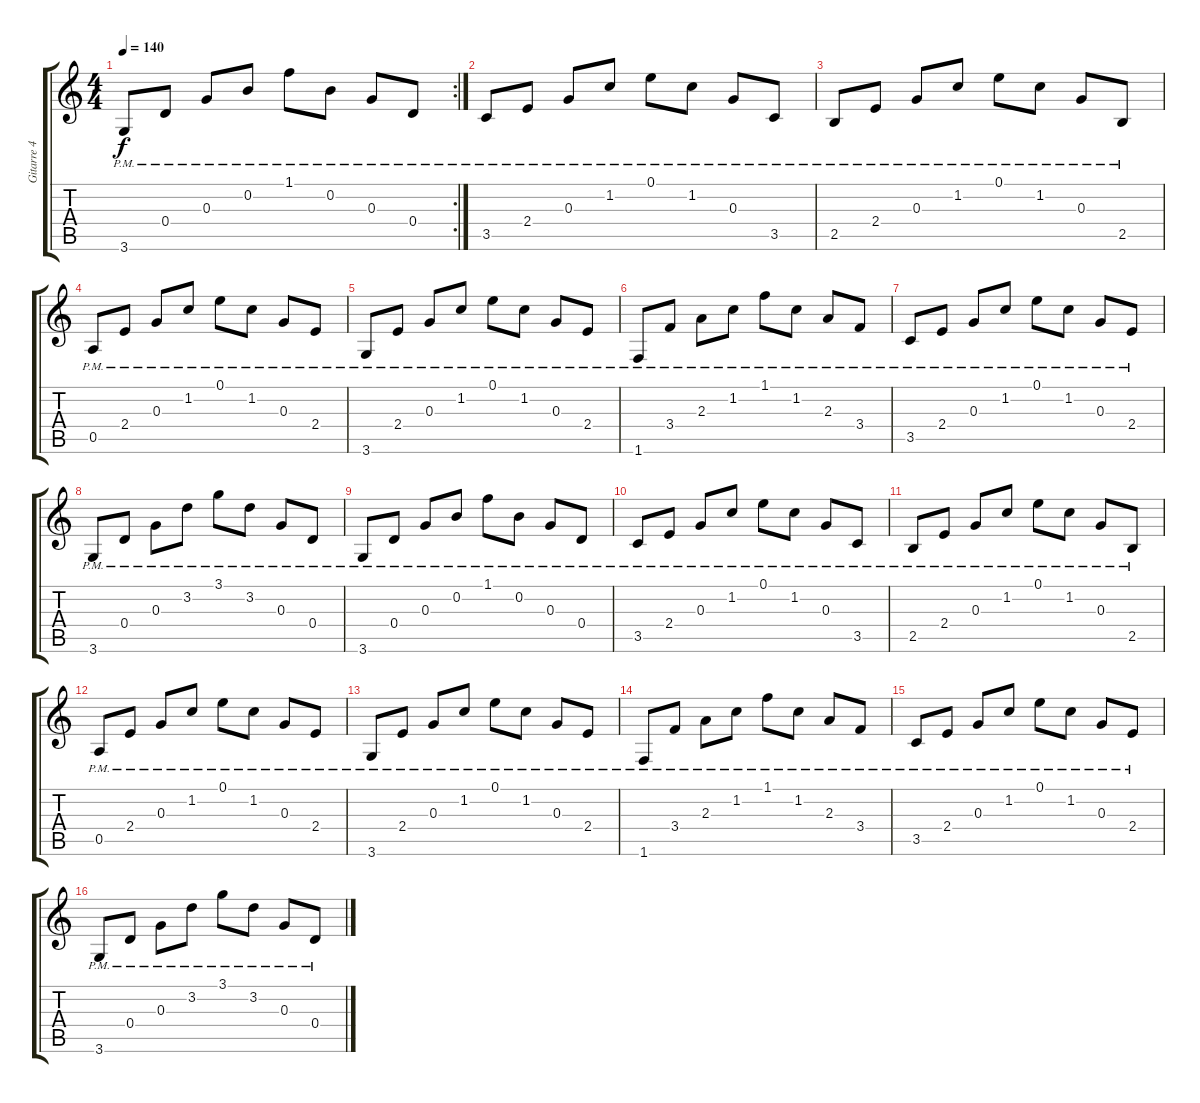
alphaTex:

\track ("Gitarre 4" "Gitarre 4") {instrument distortionguitar}
\staff {score tabs}
\tuning (E4 B3 G3 D3 A2 E2) {hide}
\rc 2
\ts (4 4)
\tempo 140
\clef g2
\ks c
3.6{pm}.8{dy f} 0.4{pm}.8 0.3{pm}.8 0.2{pm}.8 1.1{pm}.8 0.2{pm}.8 0.3{pm}.8 0.4{pm}.8 |
3.5{pm}.8 2.4{pm}.8 0.3{pm}.8 1.2{pm}.8 0.1{pm}.8 1.2{pm}.8 0.3{pm}.8 3.5{pm}.8 |
2.5{pm}.8 2.4{pm}.8 0.3{pm}.8 1.2{pm}.8 0.1{pm}.8 1.2{pm}.8 0.3{pm}.8 2.5{pm}.8 |
0.5{pm}.8 2.4{pm}.8 0.3{pm}.8 1.2{pm}.8 0.1{pm}.8 1.2{pm}.8 0.3{pm}.8 2.4{pm}.8 |
3.6{pm}.8 2.4{pm}.8 0.3{pm}.8 1.2{pm}.8 0.1{pm}.8 1.2{pm}.8 0.3{pm}.8 2.4{pm}.8 |
1.6{pm}.8 3.4{pm}.8 2.3{pm}.8 1.2{pm}.8 1.1{pm}.8 1.2{pm}.8 2.3{pm}.8 3.4{pm}.8 |
3.5{pm}.8 2.4{pm}.8 0.3{pm}.8 1.2{pm}.8 0.1{pm}.8 1.2{pm}.8 0.3{pm}.8 2.4{pm}.8 |
3.6{pm}.8 0.4{pm}.8 0.3{pm}.8 3.2{pm}.8 3.1{pm}.8 3.2{pm}.8 0.3{pm}.8 0.4{pm}.8 |
3.6{pm}.8 0.4{pm}.8 0.3{pm}.8 0.2{pm}.8 1.1{pm}.8 0.2{pm}.8 0.3{pm}.8 0.4{pm}.8 |
3.5{pm}.8 2.4{pm}.8 0.3{pm}.8 1.2{pm}.8 0.1{pm}.8 1.2{pm}.8 0.3{pm}.8 3.5{pm}.8 |
2.5{pm}.8 2.4{pm}.8 0.3{pm}.8 1.2{pm}.8 0.1{pm}.8 1.2{pm}.8 0.3{pm}.8 2.5{pm}.8 |
0.5{pm}.8 2.4{pm}.8 0.3{pm}.8 1.2{pm}.8 0.1{pm}.8 1.2{pm}.8 0.3{pm}.8 2.4{pm}.8 |
3.6{pm}.8 2.4{pm}.8 0.3{pm}.8 1.2{pm}.8 0.1{pm}.8 1.2{pm}.8 0.3{pm}.8 2.4{pm}.8 |
1.6{pm}.8 3.4{pm}.8 2.3{pm}.8 1.2{pm}.8 1.1{pm}.8 1.2{pm}.8 2.3{pm}.8 3.4{pm}.8 |
3.5{pm}.8 2.4{pm}.8 0.3{pm}.8 1.2{pm}.8 0.1{pm}.8 1.2{pm}.8 0.3{pm}.8 2.4{pm}.8 |
3.6{pm}.8 0.4{pm}.8 0.3{pm}.8 3.2{pm}.8 3.1{pm}.8 3.2{pm}.8 0.3{pm}.8 0.4{pm}.8
